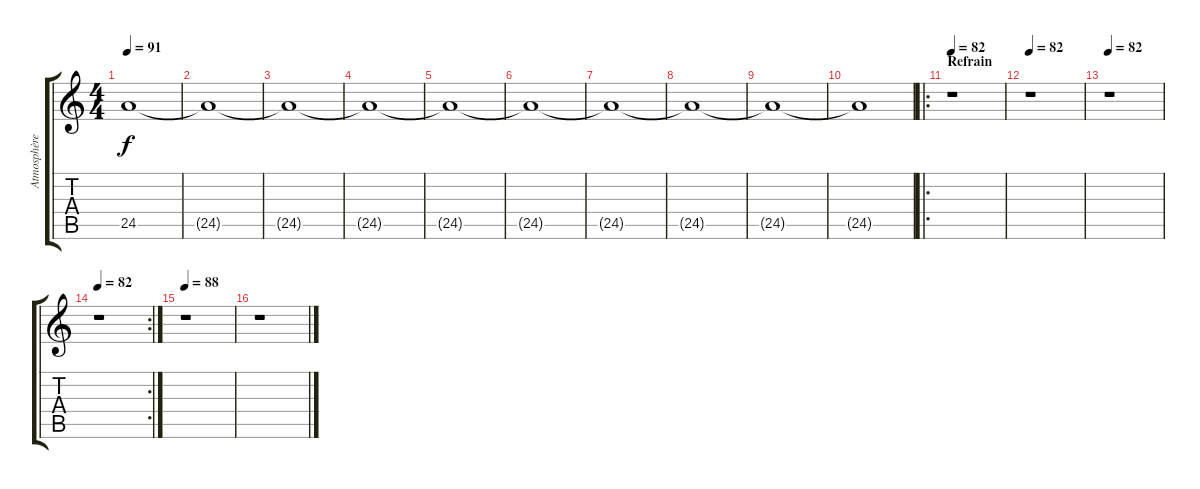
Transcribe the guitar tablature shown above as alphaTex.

\track ("Atmosphère" "Atmosphère") {instrument tremolostrings}
\staff {score tabs}
\tuning (E4 B3 G3 D3 A2 E2) {hide}
\ts (4 4)
\tempo 91
\clef g2
\ks c
24.5{t}.1{dy f} |
24.5{t}.1 |
24.5{t}.1 |
24.5{t}.1 |
24.5{t}.1 |
24.5{t}.1 |
24.5{t}.1 |
24.5{t}.1 |
24.5{t}.1 |
24.5{t}.1 |
\ro
\section ("" "Refrain")
\tempo 82
r.1 |
\tempo 82
r.1 |
\tempo 82
r.1 |
\rc 2
\tempo 82
r.1 |
\tempo 88
r.1 |
r.1
